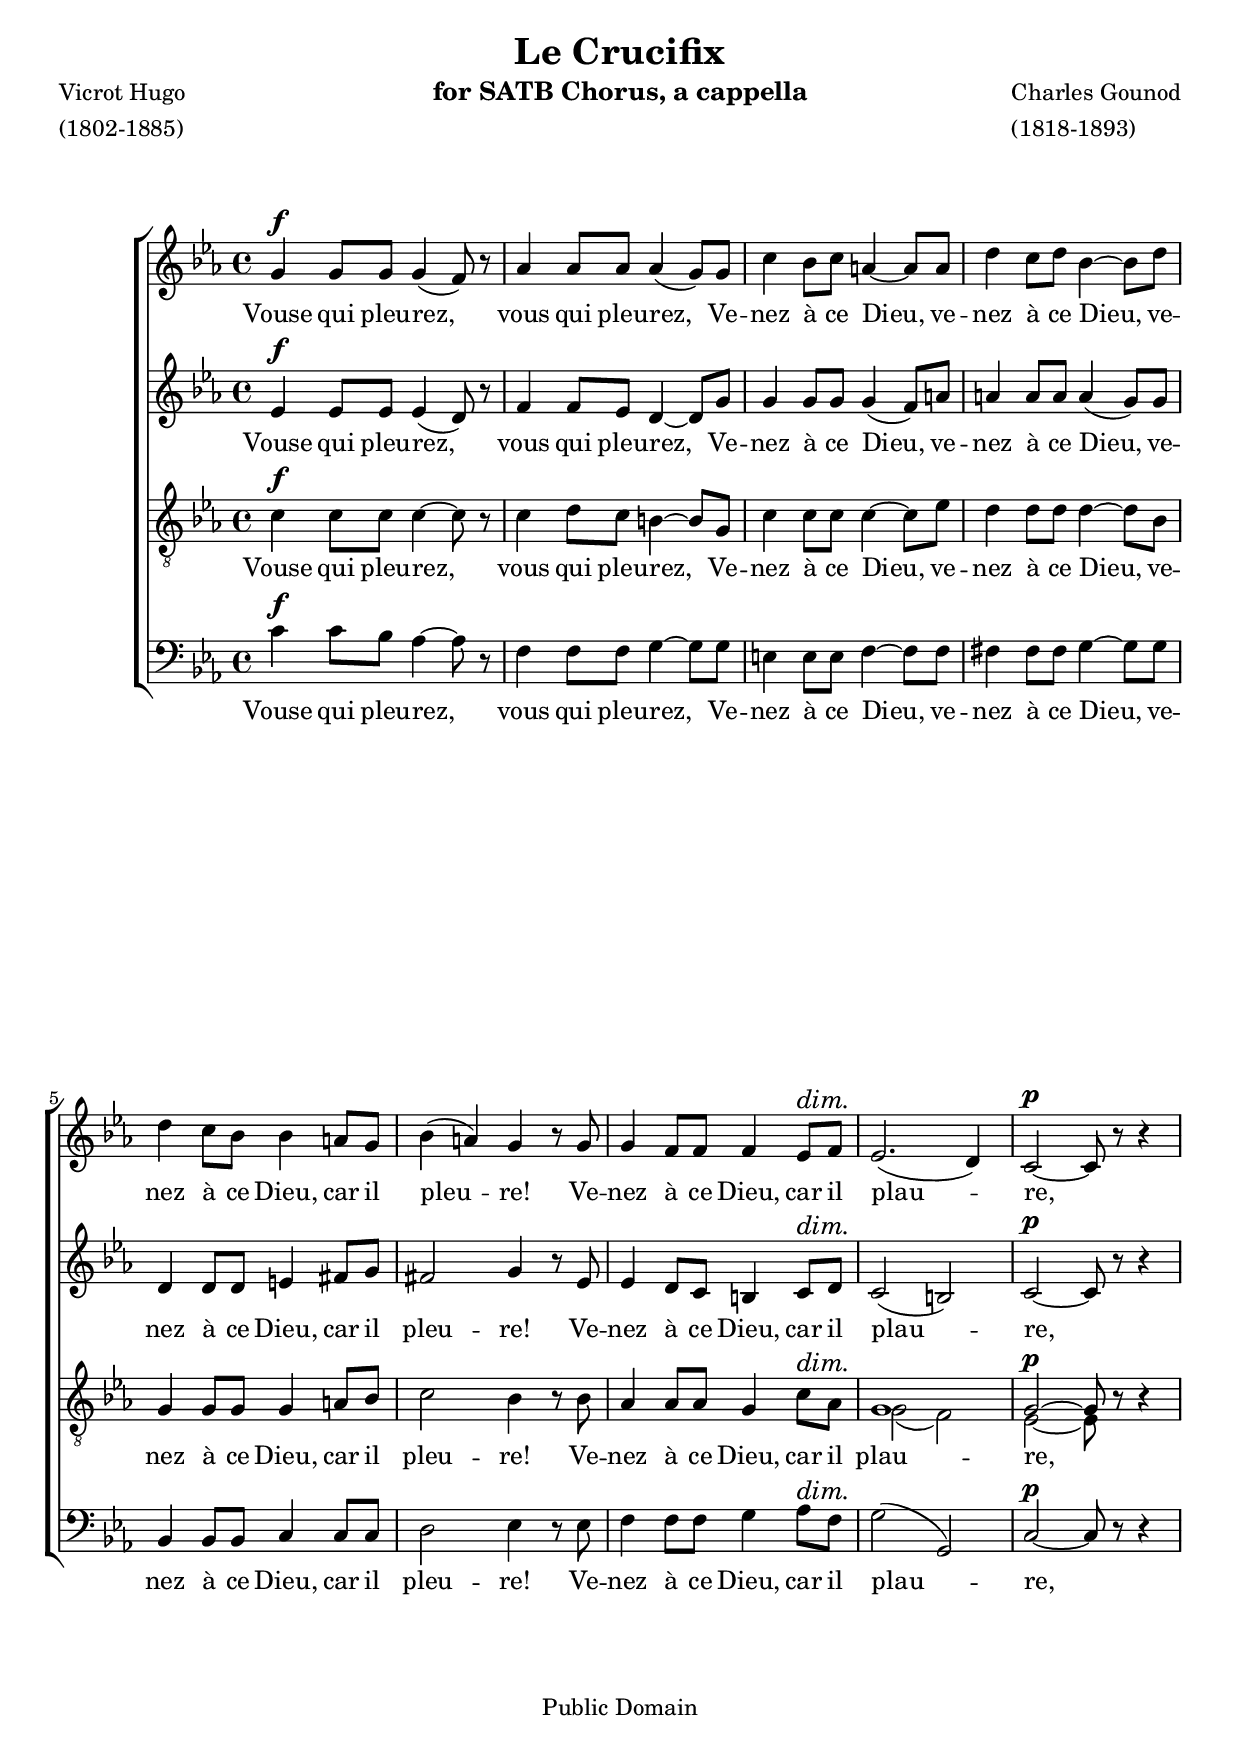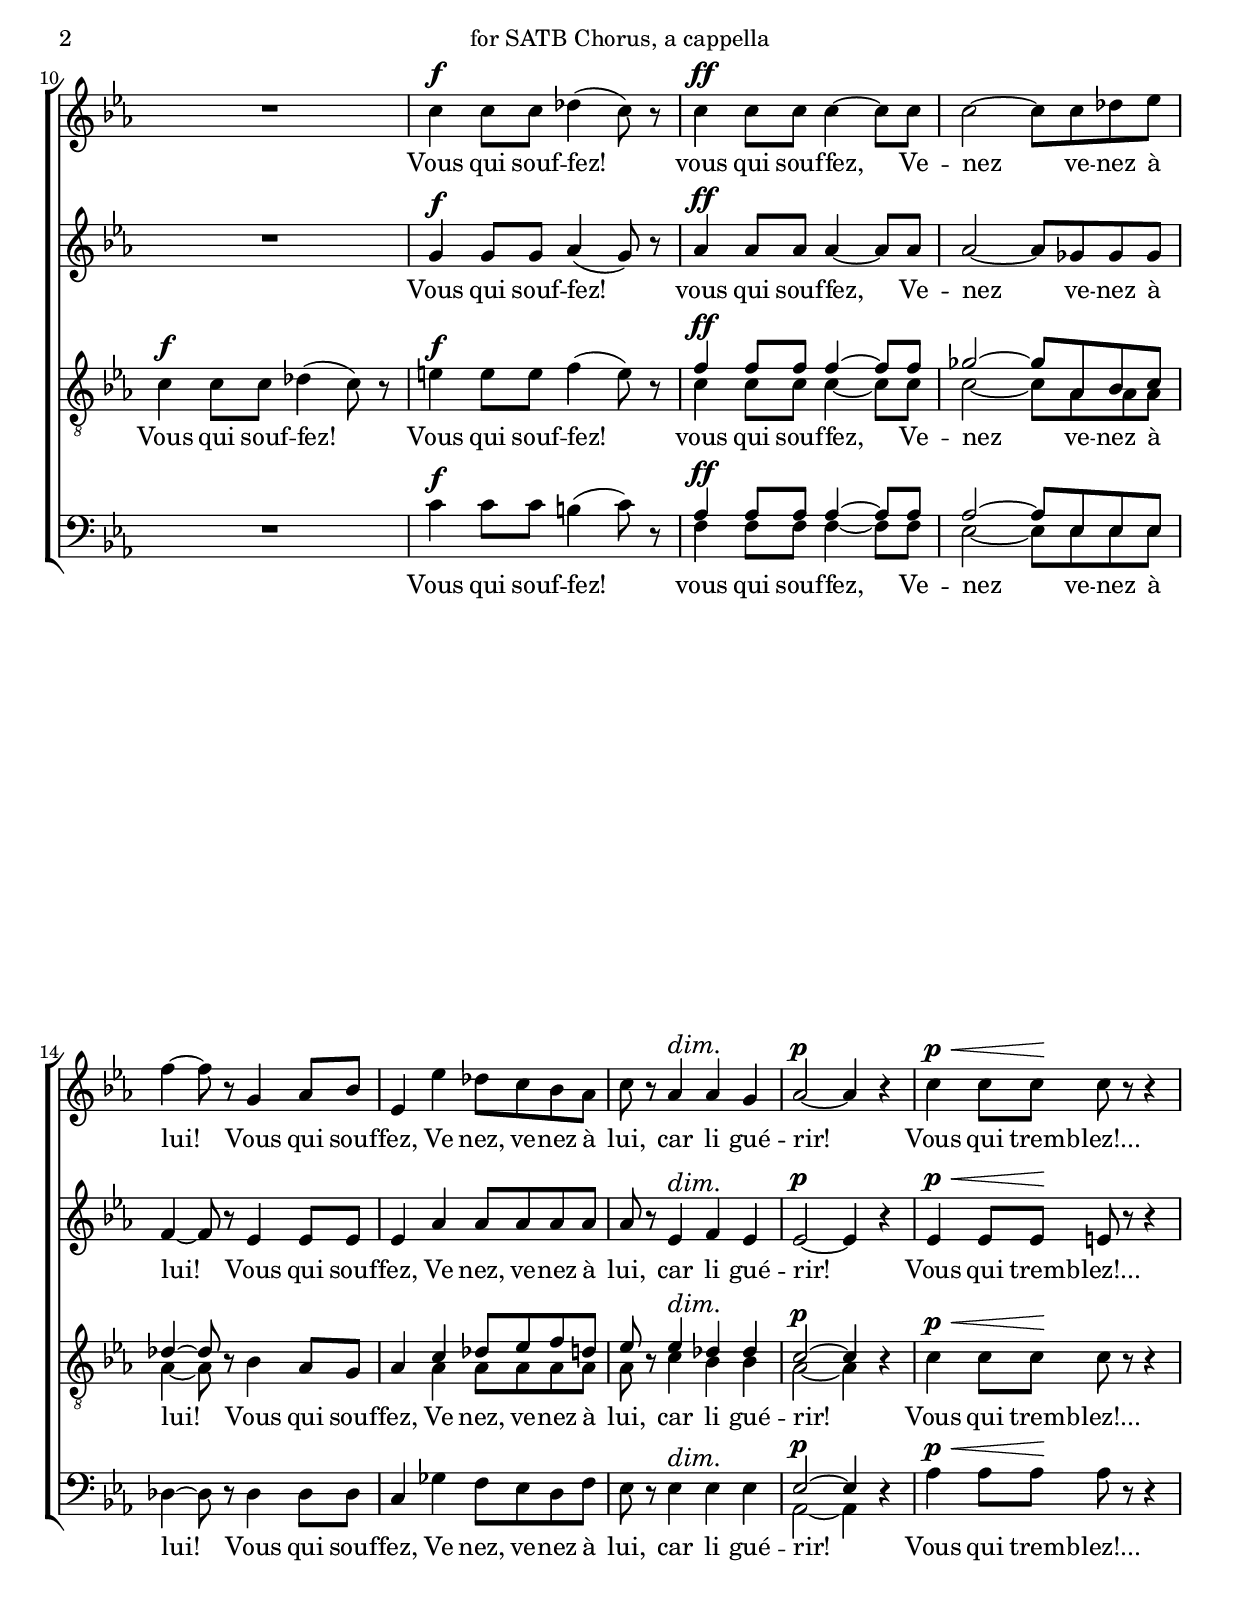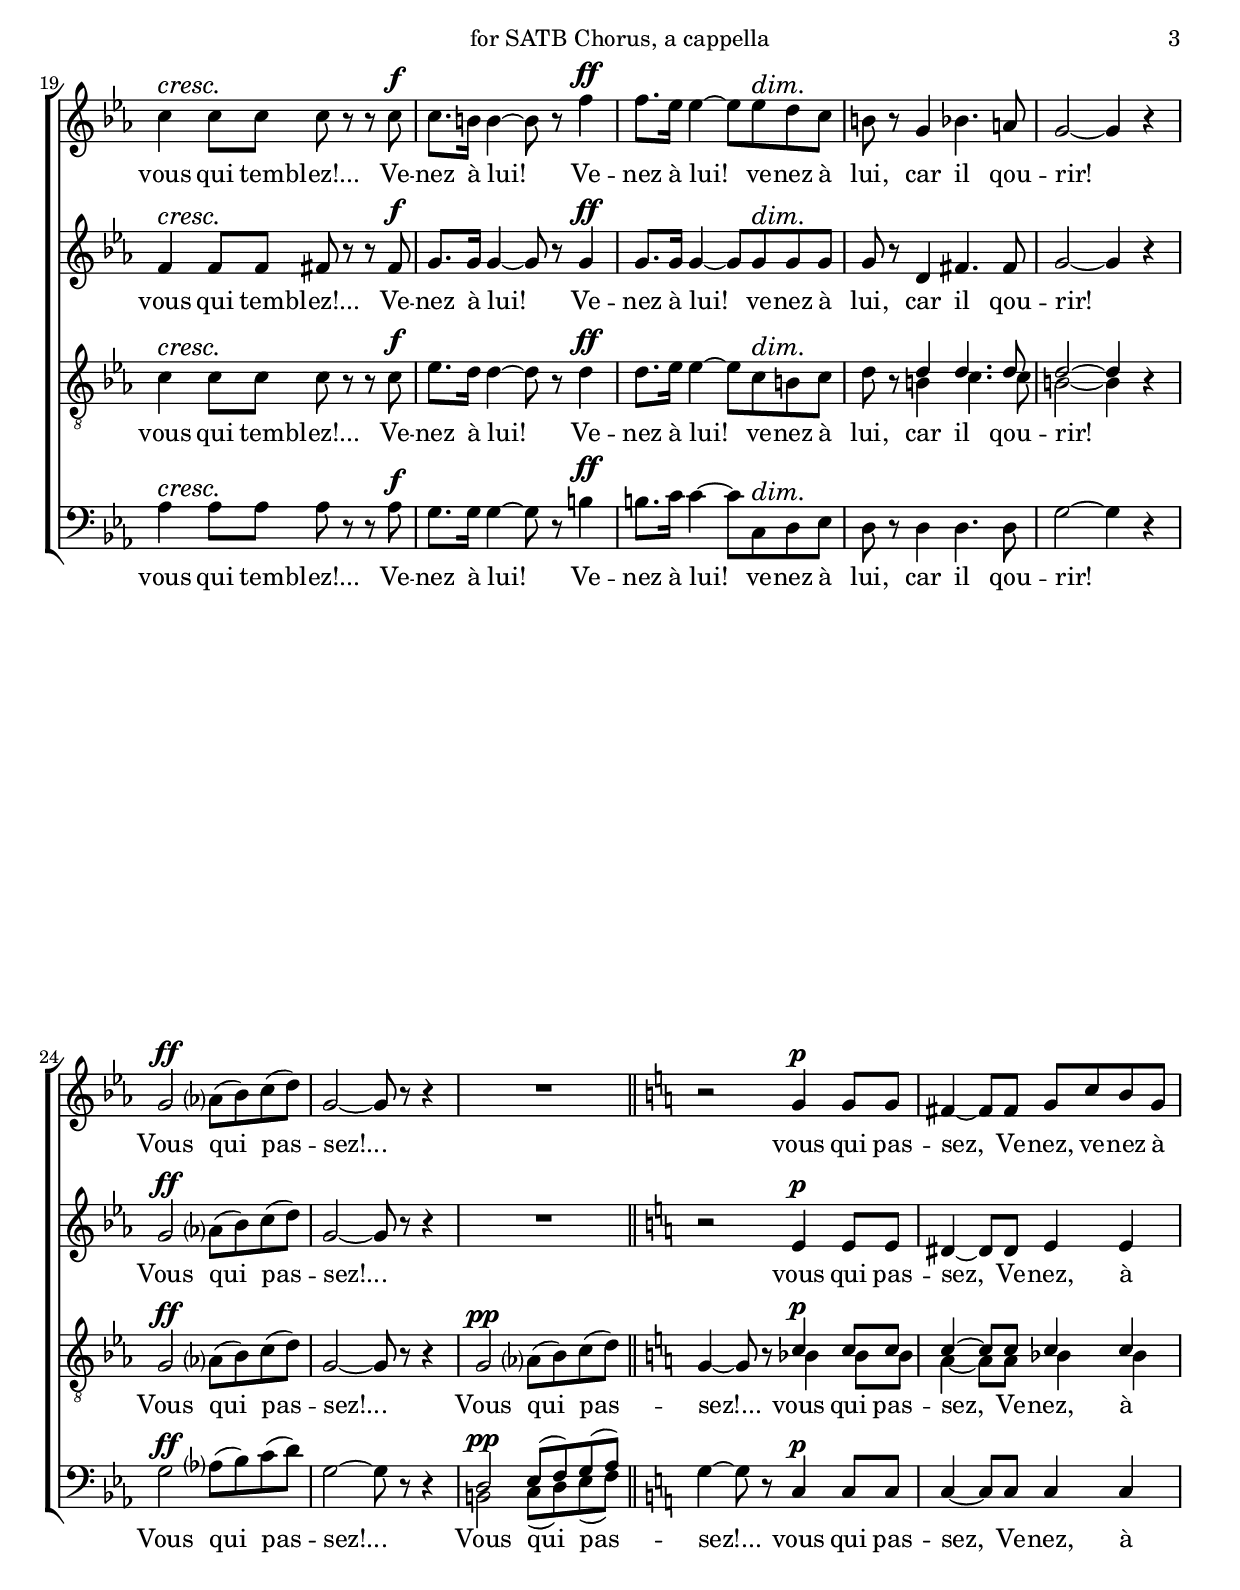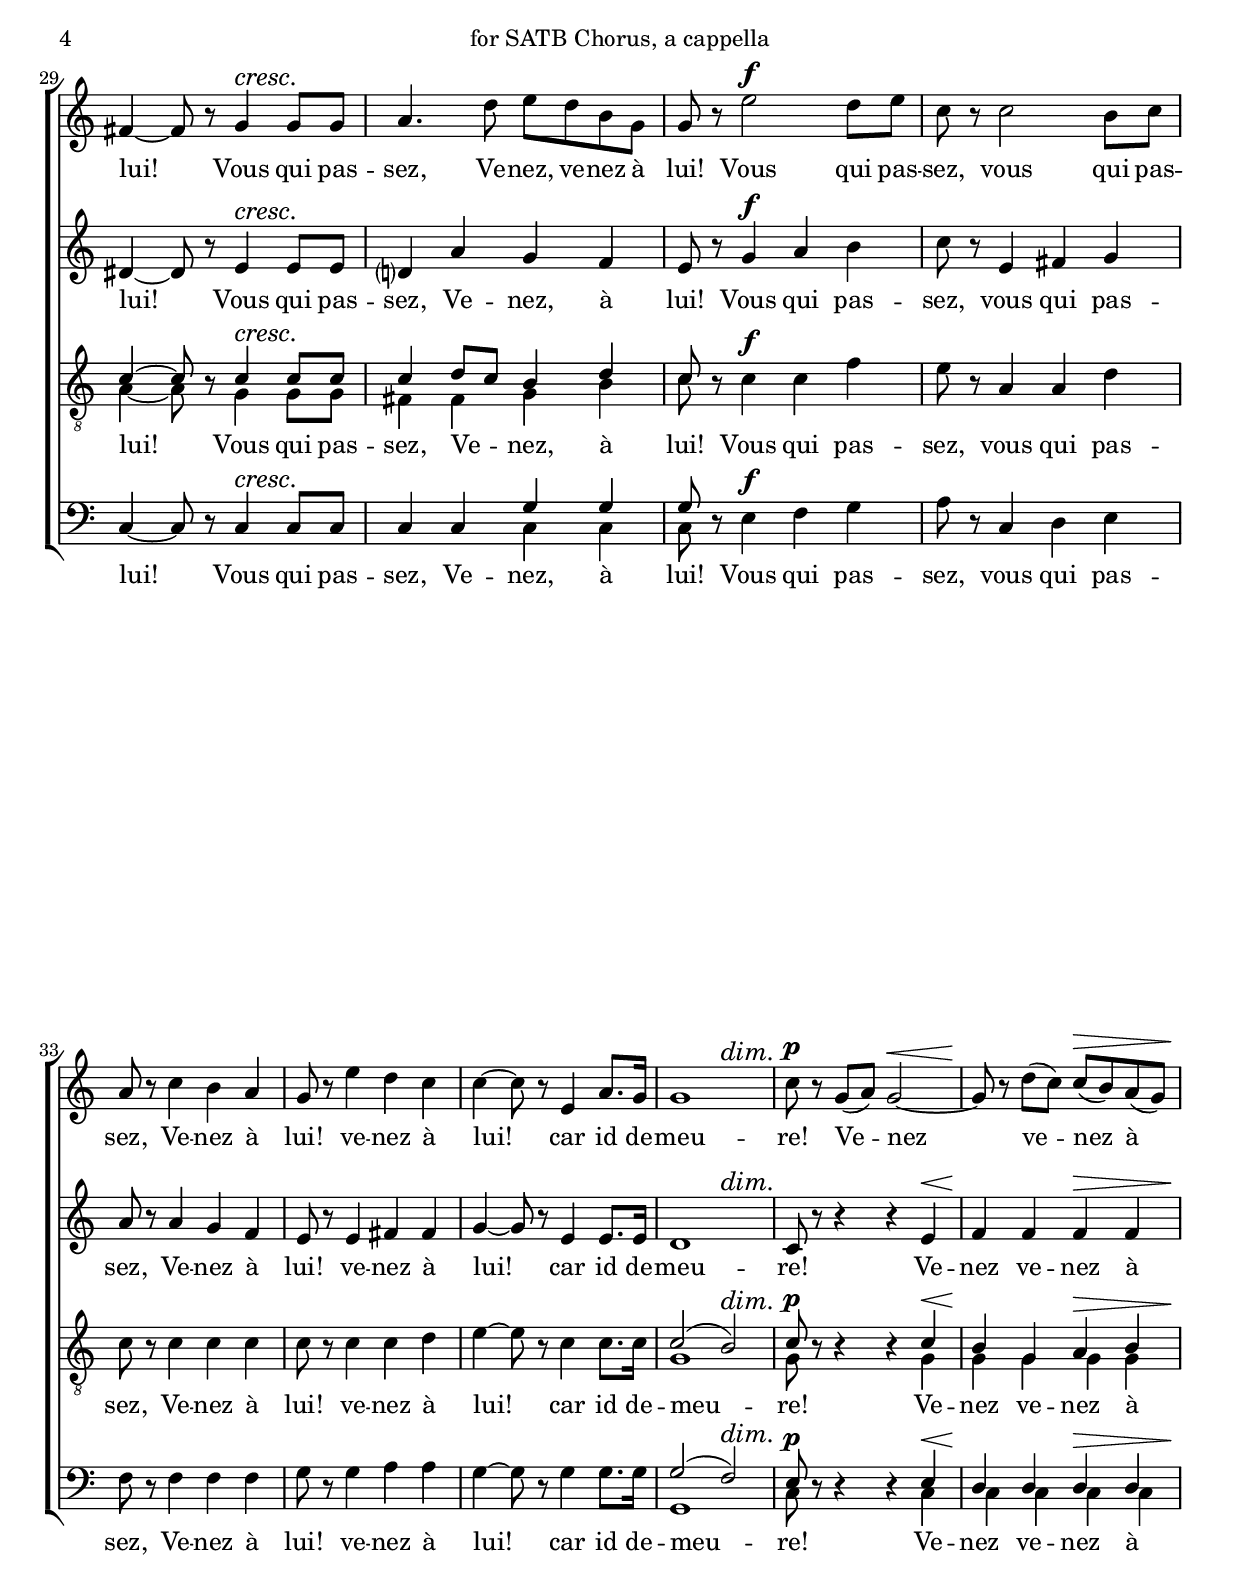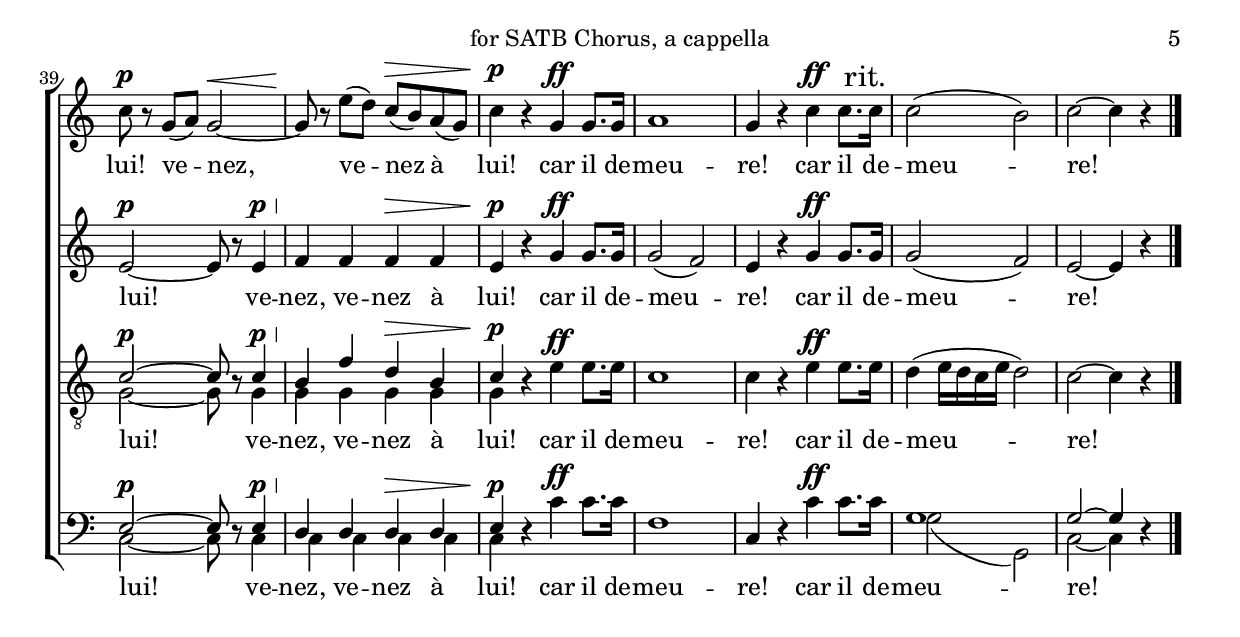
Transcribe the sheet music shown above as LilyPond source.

\version "2.16.2"

\header {
  title = "Le Crucifix"
  composer = \markup {
    \left-align \column {
    "Charles Gounod"
    "(1818-1893)"
    }
  }
  poet = \markup {
    \left-align \column {
    "Vicrot Hugo"
    "(1802-1885)"
    }
  }
  texttranslator = "Richard Benefield"
  instrument = "for SATB Chorus, a cappella"
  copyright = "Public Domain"
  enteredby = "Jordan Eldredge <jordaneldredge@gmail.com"
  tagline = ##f
}
global = {
  \key es \major
  \time 4/4
  \dynamicUp
  % Hide extender lines for dynamic markings
  \override DynamicTextSpanner #'style = #'none
}
sopranonotes = \relative c'' {
  g4\f g8 g g4( f8  ) r8 |
  aes4 aes8 aes aes4( g8 ) g |
  c4 bes8 c8 a4~ a8 a |
  d4 c8 d bes4~ bes8 d |
  d4 c8 bes bes4 a8 g | % Rehearsal 5
  bes4( a) g r8 g |
  g4 f8 f f4 ees8\dim f |
  ees2.( d4 ) |
  c2\p~ c8 r8 r4 |
  R1 | % Rehearsal 10
  c'4\f c8 c des4( c8 ) r |
  c4\ff c8 c c4~ c8 c |
  c2~ c8 c des es |
  f4~ f8 r g,4 aes8 bes |
  ees,4 ees' des8 c bes aes | % Rehearsal 15
  c r aes4\dim aes g |
  aes2~\p aes4 r |
  c\p\< c8 c\! c r r4 |
  c4\cresc c8 c c r r c\f |
  c8. b16 b4~ b8 r f'4\ff | % Rehearsal 20
  f8. ees16 ees4~ ees8 ees\dim d c |
  b8 r g4 bes4. a8 |
  g2~ g4 r |
  g2\ff aes?8( bes ) c( d ) |
  g,2~ g8 r r4 | % Rehearsal 25
  R1 \bar "||"
  \key c \major
  r2 g4\p g8 g |
  fis4~ fis8 fis g c b g |
  fis4~ fis8 r g4\cresc g8 g |
  a4. d8 e d b g | % Rehearsal 30
  g8 r e'2\f d8 e |
  c8 r c2 b8 c |
  a r c4 b a |
  g8 r e'4 d c |
  c4~ c8 r e,4 a8. g16 | % Rehearsal 35 
  << g1 { s2 s2\dim } >> |
  c8\p r g( a ) g2~\< |
  g8\! r d'( c ) c\>( b ) a( g ) |
  c\p r g( a ) g2~\< |
  g8\! r e'( d ) c\>( b ) a( g ) | % Rehearsal 40
  c4\p r g\ff g8. g16 |
  a1 |
  g4 r c\ff c8.\mark "rit." c16 |
  c2( b ) |
  c~ c4 r \bar "|."
}
sopranowords = \lyricmode { 
  Vouse qui pleu -- rez, vous qui pleu -- rez,
  Ve -- nez à ce Dieu, ve -- nez à ce Dieu, 
  ve -- nez à ce Dieu, car il pleu -- re! 
  Ve -- nez à ce Dieu, car il plau -- re,
  % Rehearsal 10
  Vous qui souf -- fez! vous qui souf -- fez,
  Ve -- nez ve -- nez à lui!
  Vous qui souf -- fez, 
  % Rehearsal 15
  Ve nez, ve -- nez à lui,
  car li gué -- rir!
  Vous qui trem -- blez!...
  vous qui tem -- blez!...
  % Rehearsal 20 
  Ve -- nez à lui! Ve -- nez à lui! ve -- nez à lui,
  car il qou -- rir!
  Vous qui pas -- sez!...
  % Rehearsal 25
  vous qui pas -- sez, Ve -- nez, ve -- nez à lui!
  Vous qui pas -- sez,
  % Rehearsal 30
  Ve -- nez, ve -- nez à lui!
  Vous qui pas -- sez, vous qui pas -- sez, Ve -- nez à lui!
  ve -- nez à lui!
  % Rehearsal 35
  car id de -- meu -- re! Ve -- nez ve -- nez à lui!
  ve -- nez, 
  % Rehearsal 40
  ve -- nez à  lui! car il de -- meu -- re! car il de -- meu -- re! 
}
altonotes = \relative c' {
  es4\f es8 es es4( d8 ) r8 |
  f4 f8 ees d4~ d8 g |
  g4 g8 g g4( f8 ) a |
  a4 a8 a a4( g8 ) g | 
  d4 d8 d e4 fis8 g | % Rehearsal 5
  fis2 g4 r8 ees |
  ees4 d8 c b4 c8\dim d |
  c2( b ) |
  c~\p c8 r r4 |
  R1 | % Rehearsal 10
  g'4\f g8 g aes4( g8 ) r |
  aes4\ff aes8 aes aes4~ aes8 aes |
  aes2~ aes8 ges ges ges |
  f4~ f8 r ees4 ees8 ees |
  ees4 aes aes8 aes aes aes | % Rehearsal 15
  aes r ees4\dim f ees |
  ees2~\p ees4 r |
  ees4\p\< ees8 ees\! e r r4 |
  f\cresc f8 f fis r r fis\f |
  g8. g16 g4~ g8 r g4\ff | % Rehearsal 20
  g8. g16 g4~ g8 g\dim g g |
  g r d4 fis4. fis8 |
  g2~ g4 r |
  g2\ff aes?8( bes ) c( d ) |
  g,2~ g8 r r4 | % Rehearsal 25
  R1 |
  \key c \major
  r2 e4\p e8 e |
  dis4~ dis8 dis e4 e |
  dis4~ dis8 r e4\cresc e8 e |
  d?4 a' g f | % Rehearsal 30
  e8 r g4\f a b |
  c8 r e,4 fis g |
  a8 r a4 g f |
  e8 r e4 fis fis |
  g~ g8 r e4 e8. e16 | % Rehearsal 35
  << d1 { s2 s\dim } >> |
  c8 r r4 r e\< |
  f\! f f\> f |
  e2~\p e8 r e4\p\< |
  f\! f f\> f | % Rehearsal 40
  e\p r g\ff g8. g16 |
  g2( f ) |
  e4 r g\ff g8.\mark "rit." g16 |
  g2( f ) |
  e2~ e4 r |

}
altowords = \lyricmode {
  Vouse qui pleu -- rez, vous qui pleu -- rez,
  Ve -- nez à ce Dieu, ve -- nez à ce Dieu, 
  ve -- nez à ce Dieu, car il pleu -- re! 
  Ve -- nez à ce Dieu, car il plau -- re,
  % Rehearsal 10
  Vous qui souf -- fez! vous qui souf -- fez,
  Ve -- nez ve -- nez à lui!
  Vous qui souf -- fez, 
  % Rehearsal 15
  Ve nez, ve -- nez à lui,
  car li gué -- rir!
  Vous qui trem -- blez!...
  vous qui tem -- blez!...
  % Rehearsal 20 
  Ve -- nez à lui! Ve -- nez à lui! ve -- nez à lui,
  car il qou -- rir!
  Vous qui pas -- sez!...
  % Rehearsal 25
  vous qui pas -- sez, Ve -- nez, à lui!
  Vous qui pas -- sez,
  % Rehearsal 30
  Ve -- nez, à lui!
  Vous qui pas -- sez, vous qui pas -- sez, Ve -- nez à lui!
  ve -- nez à lui!
  % Rehearsal 35
  car id de -- meu -- re! Ve -- nez ve -- nez à lui!
  ve -- nez, 
  % Rehearsal 40
  ve -- nez à  lui! car il de -- meu -- re! car il de -- meu -- re! 
}
tenornotes = \relative c' {
  \clef "G_8"
  c4\f c8 c c4~ c8 r8 |
  c4 d8 c b4~ b8 g |
  c4 c8 c c4~ c8  ees |
  d4 d8 d d4~ d8 bes |
  g4 g8 g g4 a8 bes | % Rehsearsal 5
  c2 bes4 r8 bes |
  aes4 aes8 aes g4 c8\dim aes |
  << {
    \voiceOne g1
  } \new Voice {
    \voiceTwo g2( f )
  } >> \oneVoice |
  << {
    \voiceOne
    g2~\p g8
  } \new Voice {
    \voiceTwo ees2~ ees8 
  } >> \oneVoice r8 r4 |
  c'4\f  c8 c des4( c8 ) r | % Rehearsal 10
  e4\f e8 e f4( e8 ) r |
  << {
    \voiceOne f4\ff f8 f f4~ f8 f
  } \new Voice {
    \voiceTwo c4 c8 c c4~ c8 c
  } >> \oneVoice |
  << {
    \voiceOne ges'2~ ges8 aes,8 bes c
  } \new Voice {
    \voiceTwo c2~ c8 aes aes aes
  } >> \oneVoice |
  << {
    \voiceOne des4~ des8
  } \new Voice {
    \voiceTwo aes4~ aes8
  } >> \oneVoice r8 bes4 aes8 g |
  aes4 << {
    \voiceOne c des8 ees f d
  } \new Voice {
    \voiceTwo aes4 aes8 aes aes aes
  } >> \oneVoice | % Rehearsal 15
  << {
    \voiceOne ees'8
  } \new Voice {
    \voiceTwo aes,
  } >> \oneVoice r8 << {
    \voiceOne ees'4\dim des des
  } \new Voice {
    \voiceTwo c bes bes
  } >>
  << {
    \voiceOne c2~\p c4
  } \new Voice {
    \voiceTwo aes2~ aes4
  } >> \oneVoice r |
  c4\p\< c8 c\! c r8 r4 |
  c\cresc c8 c c r r c\f |
  ees8. d16 d4~ d8 r d4\ff | % Rehearsal 20
  d8. ees16 ees4~ ees8 c\dim b c |
  d8 r << {
    \voiceOne d4 d4. d8
  } \new Voice {
    \voiceTwo b4 c4. c8
  } >> \oneVoice |
  << {
    \voiceOne d2~ d4
  } \new Voice {
    \voiceTwo b2~ b4
  } >> \oneVoice r4 |
  g2\ff aes?8( bes ) c( d ) |
  g,2~ g8 r r4 | % Rehearsal 25
  g2\pp aes?8( bes ) c( d ) |
  \key c \major 
  g,4~ g8 r << {
    \voiceOne c4\p c8 c
  } \new Voice {
    \voiceTwo bes4 bes8 bes
  } >> \oneVoice |
  << {
    \voiceOne c4~ c8 c c4 c
  } \new Voice {
    \voiceTwo a4~ a8 a bes4 bes
  } >> \oneVoice |
  << {
    \voiceOne c4~ c8
  } \new Voice {
    \voiceTwo a4~ a8
  } >> \oneVoice r
  << {
    \voiceOne c4\cresc c8\! c
  } \new Voice {
    \voiceTwo g4 g8 g
  } >> \oneVoice |
  << {
    \voiceOne c4 d8\melisma c\melismaEnd b4 d
  } \new Voice {
    \voiceTwo fis,4 fis g b
  } >> \oneVoice | % Rehearsal 30
  << {
    \voiceOne c8
  } \new Voice {
    \voiceTwo c
  } >> \oneVoice r8 c4\f c f |
  e8 r a,4 a d |
  c8 r c4 c c |
  c8 r c4 c d |
  e4~ e8 r c4 c8. c16 | % Rehearsal 35
  << {
    \voiceOne c2( b\dim )
  } \new Voice {
    \voiceTwo g1
  } >>
  << {
    \voiceOne c8\p
  } \new Voice {
    \voiceTwo g
  } >> \oneVoice r r4 r << {
    \voiceOne c4\<
  } \new Voice {
    \voiceTwo g
  } >> \oneVoice \oneVoice |
  << {
    \voiceOne b\! g a\> b
  } \new Voice {
    \voiceTwo g g g g
  } >> \oneVoice |
  << {
    \voiceOne c2~\p c8
  } \new Voice {
    \voiceTwo g2~ g8
  } >> \oneVoice r8 << {
    \voiceOne c4\p\<
  } \new Voice {
    \voiceTwo g
  } >> \oneVoice |
  << {
    \voiceOne b4\! f' d\> b
  } \new Voice {
    \voiceTwo g g g g
  } >> \oneVoice | % Rehearsal 40
  << {
    \voiceOne c\p
  } \new Voice {
    \voiceTwo g
  } >> \oneVoice r e'\ff e8. e16 |
  c1 |
  c4 r e\ff e8.\mark "rit." e16 |
  d4( e16 d c e d2 ) |
  c2~ c4 r |
}
tenorwords = \lyricmode {
  Vouse qui pleu -- rez, vous qui pleu -- rez,
  Ve -- nez à ce Dieu, ve -- nez à ce Dieu, 
  ve -- nez à ce Dieu, car il pleu -- re! 
  Ve -- nez à ce Dieu, car il plau -- re,
  % Rehearsal 10
  Vous qui souf -- fez! Vous qui souf -- fez! vous qui souf -- fez,
  Ve -- nez ve -- nez à lui!
  Vous qui souf -- fez, 
  % Rehearsal 15
  Ve nez, ve -- nez à lui,
  car li gué -- rir!
  Vous qui trem -- blez!...
  vous qui tem -- blez!...
  % Rehearsal 20 
  Ve -- nez à lui! Ve -- nez à lui! ve -- nez à lui,
  car il qou -- rir!
  Vous qui pas -- sez!...
  % Rehearsal 25
  Vous qui pas -- sez!...
  vous qui pas -- sez, Ve -- nez, à lui!
  Vous qui pas -- sez,
  % Rehearsal 30
  Ve -- nez, à lui!
  Vous qui pas -- sez, vous qui pas -- sez, Ve -- nez à lui!
  ve -- nez à lui!
  % Rehearsal 35
  car id de -- meu -- re! Ve -- nez ve -- nez à lui!
  ve -- nez, 
  % Rehearsal 40
  ve -- nez à  lui! car il de -- meu -- re! car il de -- meu -- re! 
}

bassnotes = \relative c' {
  \clef bass
  c4\f c8 bes  aes4~ aes8 r8 |
  f4 f8 f g4~ g8 g |
  e4 e8 e f4~ f8 f |
  fis4 fis8 fis g4~ g8 g |
  bes,4 bes8 bes c4 c8 c | % Rehearsal 5
  d2 ees4 r8 ees |
  f4 f8 f g4 aes8\dim f |
  g2( g, ) |
  c~\p c8 r r4 |
  R1 | % Rehearsal 10
  c'4\f c8 c b4( c8 ) r |
  << {
    \voiceOne aes4\ff aes8 aes aes4~ aes8 aes
  } \new Voice {
    \voiceTwo f4 f8 f f4~ f8 f
  } >> \oneVoice |
  << {
    \voiceOne aes2~ aes8 ees8 ees ees
  } \new Voice {
    \voiceTwo ees2~ ees8 ees8 ees ees
  } >> \oneVoice |
  des4~ des8 r des4 des8 des |
  c4 ges' f8 ees d f | % Rehearsal 15
  ees r ees4\dim ees ees |
  << {
    \voiceOne ees2~\p ees4
  } \new Voice {
    \voiceTwo aes,2~ aes4
  } >> \oneVoice r |
  aes'4\p\< aes8 aes\! aes r r4 |
  aes4\cresc aes8 aes aes r r aes\f |
  g8. g16 g4~ g8 r b4\ff | % Rehearsal 20
  b8. c16 c4~ c8 c,\dim d ees |
  d8 r d4 d4. d8 |
  g2~ g4 r |
  g2\ff aes?8( bes ) c( d ) |
  g,2~ g8 r r4 | % Rehearsal 25
  << {
    \voiceOne d2\pp ees8( f ) g( aes )
  } \new Voice {
    \voiceTwo b,2 c8( d ) ees( f )
  } >> \oneVoice |
  \key c \major
  g4~ g8 r c,4\p c8 c |
  c4~ c8 c c4 c |
  c4~ c8 r c4\cresc c8 c |
  c4 c << {
    \voiceOne g' g
  } \new Voice {
    \voiceTwo c, c
  } >> \oneVoice | % Rehearsal 30
  << {
    \voiceOne g'8
  } \new Voice {
    \voiceTwo c,
  } >> \oneVoice r e4\f f g |
  a8 r c,4 d e |
  f8 r f4 f f |
  g8 r g4 a a |
  g4~ g8 r g4 g8. g16 | % Rehearsal 35
  << {
    \voiceOne g2( f\dim )
  } \new Voice {
    \voiceTwo g,1
  } >> \oneVoice |
  << {
    \voiceOne e'8\p
  } \new Voice {
    \voiceTwo c
  } >> \oneVoice r r4 r << {
    \voiceOne e4\<
  } \new Voice {
    \voiceTwo c
  } >> \oneVoice |
  << {
    \voiceOne d\! d d\> d
  } \new Voice {
    \voiceTwo c c c c
  } >> \oneVoice |
  << {
    \voiceOne e2~\p e8
  } \new Voice {
    \voiceTwo c2~ c8
  } >> \oneVoice r8 << {
    \voiceOne e4\p\<
  } \new Voice {
    \voiceTwo c
  } >> \oneVoice |
  << {
    \voiceOne d\! d d\> d
  } \new Voice {
    \voiceTwo c c c c
  } >> \oneVoice | % Rehearsal 40
  << {
    \voiceOne e4\p
  } \new Voice {
    \voiceTwo c
  } >> \oneVoice r c'4\ff c8. c16 |
  f,1 |
  c4 r c'\ff c8. c16 |
  << {
    \voiceOne g1
  } \new Voice {
    \voiceTwo g2( g, )
  } >> \oneVoice |
  << {
    \voiceOne g'2~ g4
  } \new Voice {
    \voiceTwo c,2~ c4
  } >> \oneVoice r4 |
}
basswords = \lyricmode {
  Vouse qui pleu -- rez, vous qui pleu -- rez,
  Ve -- nez à ce Dieu, ve -- nez à ce Dieu, 
  ve -- nez à ce Dieu, car il pleu -- re! 
  Ve -- nez à ce Dieu, car il plau -- re,
  % Rehearsal 10
  Vous qui souf -- fez! vous qui souf -- fez,
  Ve -- nez ve -- nez à lui!
  Vous qui souf -- fez, 
  % Rehearsal 15
  Ve nez, ve -- nez à lui,
  car li gué -- rir!
  Vous qui trem -- blez!...
  vous qui tem -- blez!...
  % Rehearsal 20 
  Ve -- nez à lui! Ve -- nez à lui! ve -- nez à lui,
  car il qou -- rir!
  Vous qui pas -- sez!...
  % Rehearsal 25
  Vous qui pas -- sez!...
  vous qui pas -- sez, Ve -- nez, à lui!
  Vous qui pas -- sez,
  % Rehearsal 30
  Ve -- nez, à lui!
  Vous qui pas -- sez, vous qui pas -- sez, Ve -- nez à lui!
  ve -- nez à lui!
  % Rehearsal 35
  car id de -- meu -- re! Ve -- nez ve -- nez à lui!
  ve -- nez, 
  % Rehearsal 40
  ve -- nez à  lui! car il de -- meu -- re! car il de -- meu -- re! 
}

\score {
  \new ChoirStaff <<
    \new Staff  <<
      \new Voice = "soprano" <<
        \global
        \sopranonotes
      >>
      \lyricsto "soprano" \new Lyrics \sopranowords
    >>
    \new Staff <<
      \new Voice = "alto" <<
        \global
        \altonotes
      >>
      \lyricsto "alto" \new Lyrics \altowords
    >>
    \new Staff <<
      \new Voice = "tenor" <<
        \global
        \tenornotes
      >>
      \lyricsto "tenor" \new Lyrics \tenorwords
    >>
    \new Staff <<
      \new Voice = "bass" <<
        \global
        \bassnotes
      >>
      \lyricsto "bass" \new Lyrics \basswords
    >>
  >>
  \layout {
    %
  }
  \midi {
    \context {
      \Score tempoWholesPerMinute = #(ly:make-moment 60 4)	
    }
  }
}
